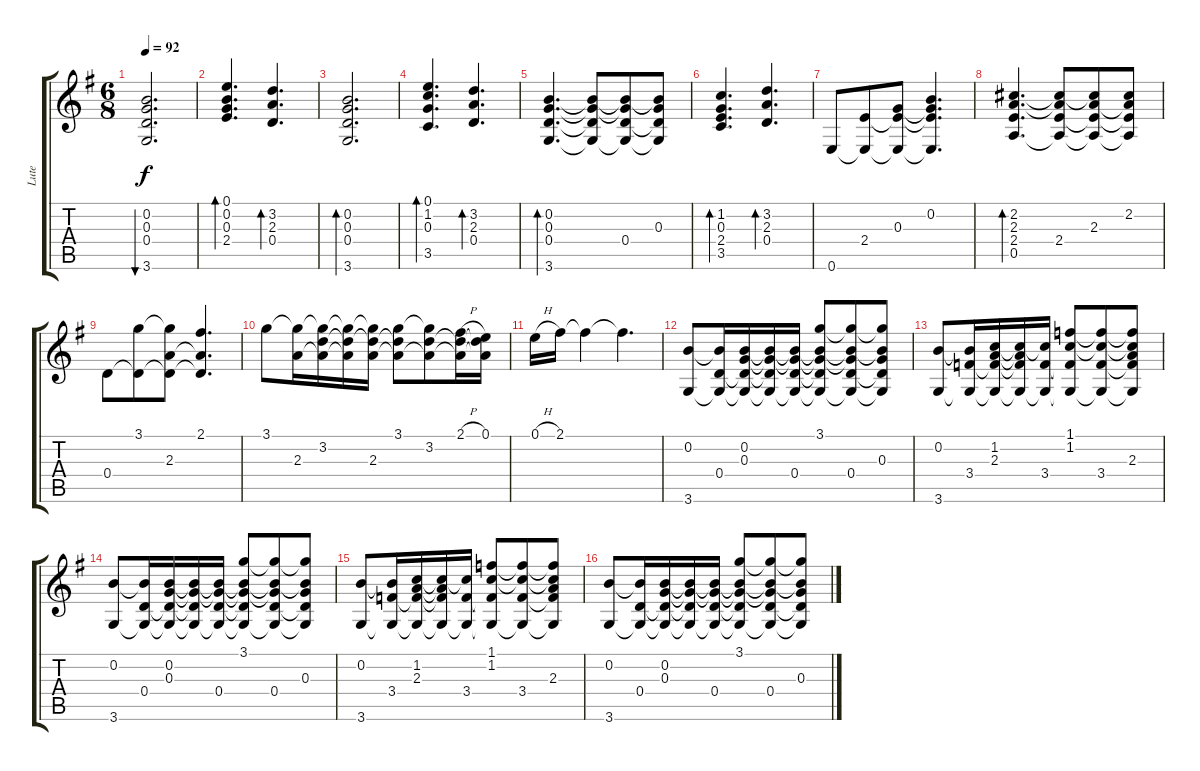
\track ("Lute" "Lute") {instrument acousticguitarnylon}
\staff {score tabs}
\tuning (E4 B3 G3 D3 A2 E2) {hide}
\ts (6 8)
\tempo 92
\clef g2
\ks g
(0.2 0.3 0.4 3.6).2{d bu 60 dy f} |
(0.1 0.2 0.3 2.4).4{d bd 60} (3.2 2.3 0.4).4{d bd 60} |
(0.2 0.3 0.4 3.6).2{d bd 60} |
(0.1 1.2 0.3 3.5).4{d bd 60} (3.2 2.3 0.4).4{d bd 60} |
(0.2 0.3 0.4 3.6).4{d bd 60} (0.2{t} 0.3{t} 0.4{t} 3.6{t}).8 (0.2{t} 0.3{t} 0.4 3.6{t}).8 (0.2{t} 0.3 0.4{t} 3.6{t}).8 |
(1.2 0.3 2.4 3.5).4{d bd 60} (3.2 2.3 0.4).4{d bd 60} |
0.6.8 (2.4 0.6{t}).8 (0.3 2.4{t} 0.6{t}).8 (0.2 0.3{t} 2.4{t} 0.6{t}).4{d} |
(2.2 2.3 2.4 0.5).4{d bd 60} (2.2{t} 2.3{t} 2.4 0.5{t}).8 (2.2{t} 2.3 2.4{t} 0.5{t}).8 (2.2 2.3{t} 2.4{t} 0.5{t}).8 |
0.4.8 (3.1 0.4{t}).8 (3.1{t} 2.3 0.4{t}).8 (2.1 2.3{t} 0.4{t}).4{d} |
3.1.8 (3.1{t} 2.3).16 (3.1{t} 3.2 2.3{t}).16 (3.1{t} 3.2{t} 2.3{t}).16 (3.1{t} 3.2{t} 2.3).16 (3.1 3.2{t} 2.3{t}).8 (3.1{t} 3.2 2.3{t}).8 (2.1{h} 3.2{t} 2.3{t}).16 (0.1 3.2{t} 2.3{t}).16 |
0.1{h}.16 2.1.16 2.1{t}.4 2.1{t}.4{d} |
(0.2 3.6).8 (0.2{t} 0.4 3.6{t}).16 (0.2 0.3 0.4{t} 3.6{t}).16 (0.2{t} 0.3{t} 0.4{t} 3.6{t}).16 (0.2{t} 0.3{t} 0.4 3.6{t}).16 (3.1 0.2{t} 0.3{t} 0.4{t} 3.6{t}).8 (3.1{t} 0.2{t} 0.3{t} 0.4 3.6{t}).8 (3.1{t} 0.2{t} 0.3 0.4{t} 3.6{t}).8 |
(0.2 3.6).8 (0.2{t} 3.4 3.6{t}).16 (1.2 2.3 3.4{t} 3.6{t}).16 (1.2{t} 2.3{t} 3.4{t} 3.6{t}).16 (1.2{t} 3.4 3.6{t}).16 (1.1 1.2 3.4{t} 3.6{t}).8 (1.1{t} 1.2{t} 3.4 3.6{t}).8 (1.1{t} 1.2{t} 2.3 3.4{t} 3.6{t}).8 |
(0.2 3.6).8 (0.2{t} 0.4 3.6{t}).16 (0.2 0.3 0.4{t} 3.6{t}).16 (0.2{t} 0.3{t} 0.4{t} 3.6{t}).16 (0.2{t} 0.3{t} 0.4 3.6{t}).16 (3.1 0.2{t} 0.3{t} 0.4{t} 3.6{t}).8 (3.1{t} 0.2{t} 0.3{t} 0.4 3.6{t}).8 (3.1{t} 0.2{t} 0.3 0.4{t} 3.6{t}).8 |
(0.2 3.6).8 (0.2{t} 3.4 3.6{t}).16 (1.2 2.3 3.4{t} 3.6{t}).16 (1.2{t} 2.3{t} 3.4{t} 3.6{t}).16 (1.2{t} 3.4 3.6{t}).16 (1.1 1.2 3.4{t} 3.6{t}).8 (1.1{t} 1.2{t} 3.4 3.6{t}).8 (1.1{t} 1.2{t} 2.3 3.4{t} 3.6{t}).8 |
(0.2 3.6).8 (0.2{t} 0.4 3.6{t}).16 (0.2 0.3 0.4{t} 3.6{t}).16 (0.2{t} 0.3{t} 0.4{t} 3.6{t}).16 (0.2{t} 0.3{t} 0.4 3.6{t}).16 (3.1 0.2{t} 0.3{t} 0.4{t} 3.6{t}).8 (3.1{t} 0.2{t} 0.3{t} 0.4 3.6{t}).8 (3.1{t} 0.2{t} 0.3 0.4{t} 3.6{t}).8
